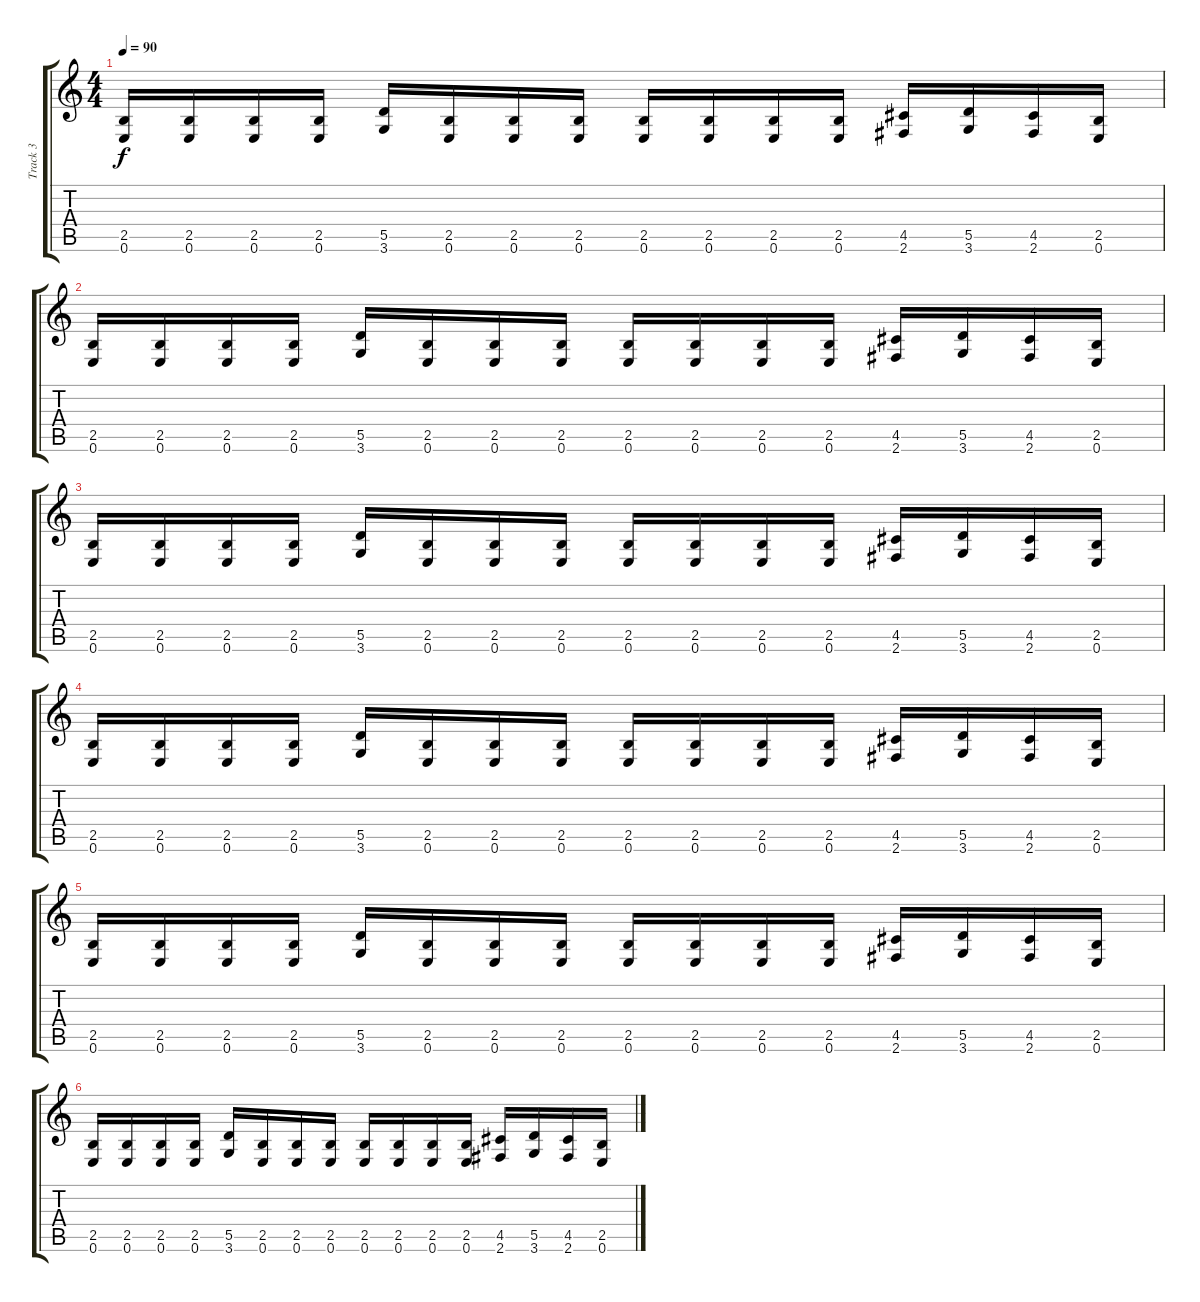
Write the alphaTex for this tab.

\track ("Track 3" "Track 3") {instrument distortionguitar}
\staff {score tabs}
\tuning (E4 B3 G3 D3 A2 E2) {hide}
\ts (4 4)
\tempo 90
\clef g2
\ks c
(2.5 0.6).16{dy f} (2.5 0.6).16 (2.5 0.6).16 (2.5 0.6).16 (5.5 3.6).16 (2.5 0.6).16 (2.5 0.6).16 (2.5 0.6).16 (2.5 0.6).16 (2.5 0.6).16 (2.5 0.6).16 (2.5 0.6).16 (4.5 2.6).16 (5.5 3.6).16 (4.5 2.6).16 (2.5 0.6).16 |
(2.5 0.6).16 (2.5 0.6).16 (2.5 0.6).16 (2.5 0.6).16 (5.5 3.6).16 (2.5 0.6).16 (2.5 0.6).16 (2.5 0.6).16 (2.5 0.6).16 (2.5 0.6).16 (2.5 0.6).16 (2.5 0.6).16 (4.5 2.6).16 (5.5 3.6).16 (4.5 2.6).16 (2.5 0.6).16 |
(2.5 0.6).16 (2.5 0.6).16 (2.5 0.6).16 (2.5 0.6).16 (5.5 3.6).16 (2.5 0.6).16 (2.5 0.6).16 (2.5 0.6).16 (2.5 0.6).16 (2.5 0.6).16 (2.5 0.6).16 (2.5 0.6).16 (4.5 2.6).16 (5.5 3.6).16 (4.5 2.6).16 (2.5 0.6).16 |
(2.5 0.6).16 (2.5 0.6).16 (2.5 0.6).16 (2.5 0.6).16 (5.5 3.6).16 (2.5 0.6).16 (2.5 0.6).16 (2.5 0.6).16 (2.5 0.6).16 (2.5 0.6).16 (2.5 0.6).16 (2.5 0.6).16 (4.5 2.6).16 (5.5 3.6).16 (4.5 2.6).16 (2.5 0.6).16 |
(2.5 0.6).16 (2.5 0.6).16 (2.5 0.6).16 (2.5 0.6).16 (5.5 3.6).16 (2.5 0.6).16 (2.5 0.6).16 (2.5 0.6).16 (2.5 0.6).16 (2.5 0.6).16 (2.5 0.6).16 (2.5 0.6).16 (4.5 2.6).16 (5.5 3.6).16 (4.5 2.6).16 (2.5 0.6).16 |
(2.5 0.6).16 (2.5 0.6).16 (2.5 0.6).16 (2.5 0.6).16 (5.5 3.6).16 (2.5 0.6).16 (2.5 0.6).16 (2.5 0.6).16 (2.5 0.6).16 (2.5 0.6).16 (2.5 0.6).16 (2.5 0.6).16 (4.5 2.6).16 (5.5 3.6).16 (4.5 2.6).16 (2.5 0.6).16
